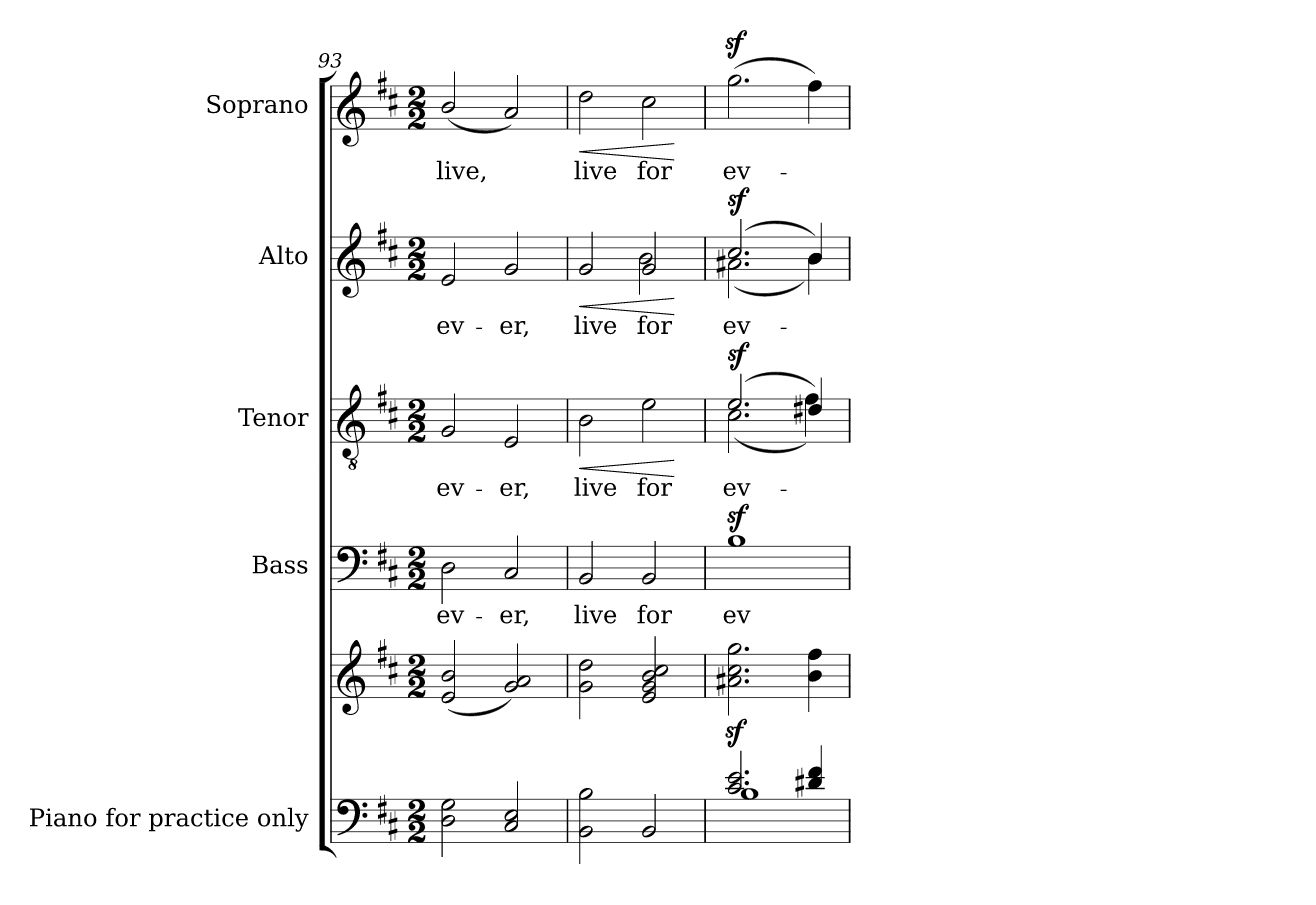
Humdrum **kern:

**kern	**kern	**kern	**text	**kern	**text	**dynam	**kern	**text	**dynam	**kern	**text	**dynam
*part5	*part5	*part4	*part4	*part3	*part3	*part3	*part2	*part2	*part2	*part1	*part1	*part1
*staff6	*staff5	*staff4	*staff4	*staff3	*staff3	*staff3	*staff2	*staff2	*staff2	*staff1	*staff1	*staff1
*I"Piano for practice only	*	*I"Bass	*	*I"Tenor	*	*	*I"Alto	*	*	*I"Soprano	*	*
*I'Pno	*	*	*	*	*	*	*	*	*	*	*	*
*clefF4	*clefG2	*clefF4	*	*clefGv2	*	*	*clefG2	*	*	*clefG2	*	*
*k[f#c#]	*k[f#c#]	*k[f#c#]	*	*k[f#c#]	*	*	*k[f#c#]	*	*	*k[f#c#]	*	*
*M2/2	*M2/2	*M2/2	*	*M2/2	*	*	*M2/2	*	*	*M2/2	*	*
=93	=93	=93	=93	=93	=93	=93	=93	=93	=93	=93	=93	=93
!	!	!	!LO:LY:b	!	!LO:LY:b	!	!	!LO:LY:b	!	!	!LO:LY:b	!
2D\ 2G\	(>2e/ 2b/	2D\	ev-	2G/	ev-	.	2e/	ev-	.	(<2b/	live,	.
!	!	!	!LO:LY:b	!	!LO:LY:b	!	!	!LO:LY:b	!	!	!	!
2C#/ 2E/	2g/ 2a/)	2C#/	-er,	2E/	-er,	.	2g/	-er,	.	2a/)	.	.
=94	=94	=94	=94	=94	=94	=94	=94	=94	=94	=94	=94	=94
!	!	!	!LO:LY:b	!	!LO:LY:b	!LO:HP:b	!	!LO:LY:b	!LO:HP:b	!	!LO:LY:b	!LO:HP:b
*	*	*	*	*	*	*	*^	*	*	*	*	*
2BB\ 2B\	2g\ 2dd\	2BB/	live	2B\	live	<	2g/	2ryy	live	<	2dd\	live	<
!	!	!	!LO:LY:b	!	!LO:LY:b	!	!	!	!LO:LY:b	!	!	!LO:LY:b	!
2BB/	2e/ 2g/ 2b/ 2cc#/	2BB/	for	2e\	for	.	2g/	2b\	for	.	2cc#\	for	.
*	*	*	*	*	*	*	*v	*v	*	*	*	*	*
.	.	.	.	.	.	[	.	.	[	.	.	[
=95	=95	=95	=95	=95	=95	=95	=95	=95	=95	=95	=95	=95
*^	*	*	*	*	*	*	*	*	*	*	*	*
!	!	!	!	!LO:LY:b	!	!LO:LY:b	!LO:DY:a	!	!LO:LY:b	!LO:DY:a	!	!LO:LY:b	!
*	*	*	*	*	*^	*	*	*^	*	*	*	*	*
2.c#/ 2.e/	1B	2.a#X\z< 2.cc#\z< 2.gg\z<	1Bz>	ev-	(>2.e/	(<2.c#\	ev-	sf	(>2.cc#/	(<2.a#X\	ev-	sf	(>2.ggz>\	ev-	.
4d#X/ 4f#/	.	4b\ 4ff#\	.	.	4d#X/)	4f#\)	.	.	4b/)	4b\)	.	.	4ff#\)	.	.
*	*	*	*	*	*v	*v	*	*	*	*	*	*	*	*	*
*v	*v	*	*	*	*	*	*	*v	*v	*	*	*	*	*
=	=	=	=	=	=	=	=	=	=	=	=	=
*-	*-	*-	*-	*-	*-	*-	*-	*-	*-	*-	*-	*-
